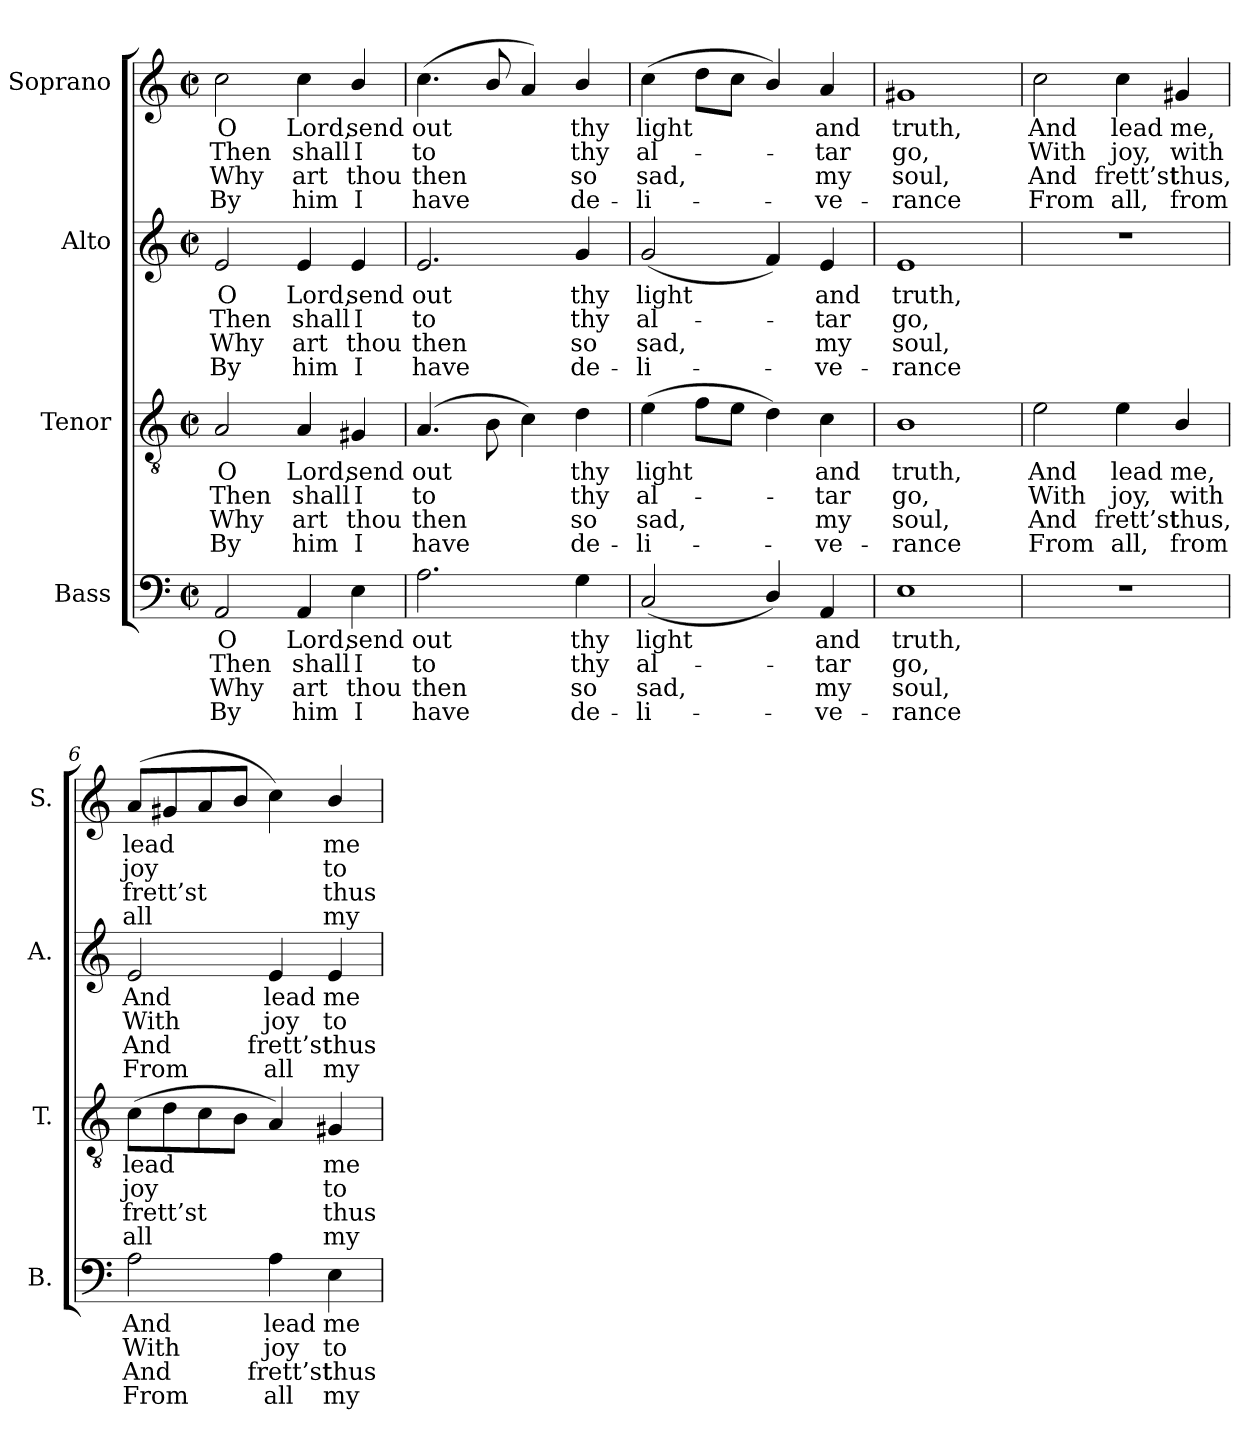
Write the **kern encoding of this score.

**kern	**text	**text	**text	**text	**kern	**text	**text	**text	**text	**kern	**text	**text	**text	**text	**kern	**text	**text	**text	**text
*part4	*part4	*part4	*part4	*part4	*part3	*part3	*part3	*part3	*part3	*part2	*part2	*part2	*part2	*part2	*part1	*part1	*part1	*part1	*part1
*staff4	*staff4	*staff4	*staff4	*staff4	*staff3	*staff3	*staff3	*staff3	*staff3	*staff2	*staff2	*staff2	*staff2	*staff2	*staff1	*staff1	*staff1	*staff1	*staff1
*I"Bass	*	*	*	*	*I"Tenor	*	*	*	*	*I"Alto	*	*	*	*	*I"Soprano	*	*	*	*
*I'B.	*	*	*	*	*I'T.	*	*	*	*	*I'A.	*	*	*	*	*I'S.	*	*	*	*
!!LO:PB:g=z
*clefF4	*	*	*	*	*clefGv2	*	*	*	*	*clefG2	*	*	*	*	*clefG2	*	*	*	*
*	*	*	*	*	*ITrd7c12	*	*	*	*	*	*	*	*	*	*	*	*	*	*
*k[]	*	*	*	*	*k[]	*	*	*	*	*k[]	*	*	*	*	*k[]	*	*	*	*
*a:	*	*	*	*	*a:	*	*	*	*	*a:	*	*	*	*	*a:	*	*	*	*
*M2/2	*	*	*	*	*M2/2	*	*	*	*	*M2/2	*	*	*	*	*M2/2	*	*	*	*
*met(c|)	*	*	*	*	*met(c|)	*	*	*	*	*met(c|)	*	*	*	*	*met(c|)	*	*	*	*
=1	=1	=1	=1	=1	=1	=1	=1	=1	=1	=1	=1	=1	=1	=1	=1	=1	=1	=1	=1
!	!LO:LY:b:color=#000000	!LO:LY:b:color=#000000	!LO:LY:b:color=#000000	!LO:LY:b:color=#000000	!	!	!	!	!	!	!	!	!	!	!	!	!	!	!
!	!	!	!	!	!	!LO:LY:b:color=#000000	!LO:LY:b:color=#000000	!LO:LY:b:color=#000000	!LO:LY:b:color=#000000	!	!	!	!	!	!	!	!	!	!
!	!	!	!	!	!	!	!	!	!	!	!LO:LY:b:color=#000000	!LO:LY:b:color=#000000	!LO:LY:b:color=#000000	!LO:LY:b:color=#000000	!	!	!	!	!
!	!	!	!	!	!	!	!	!	!	!	!	!	!	!	!	!LO:LY:b:color=#000000	!LO:LY:b:color=#000000	!LO:LY:b:color=#000000	!LO:LY:b:color=#000000
2AAi/	O	Then	Why	By	2AAi/	O	Then	Why	By	2ei/	O	Then	Why	By	2cci\	O	Then	Why	By
!	!LO:LY:b:color=#000000	!LO:LY:b:color=#000000	!LO:LY:b:color=#000000	!LO:LY:b:color=#000000	!	!	!	!	!	!	!	!	!	!	!	!	!	!	!
!	!	!	!	!	!	!LO:LY:b:color=#000000	!LO:LY:b:color=#000000	!LO:LY:b:color=#000000	!LO:LY:b:color=#000000	!	!	!	!	!	!	!	!	!	!
!	!	!	!	!	!	!	!	!	!	!	!LO:LY:b:color=#000000	!LO:LY:b:color=#000000	!LO:LY:b:color=#000000	!LO:LY:b:color=#000000	!	!	!	!	!
!	!	!	!	!	!	!	!	!	!	!	!	!	!	!	!	!LO:LY:b:color=#000000	!LO:LY:b:color=#000000	!LO:LY:b:color=#000000	!LO:LY:b:color=#000000
4AAi/	Lord,	shall	art	him	4AAi/	Lord,	shall	art	him	4ei/	Lord,	shall	art	him	4cci\	Lord,	shall	art	him
!	!LO:LY:b:color=#000000	!LO:LY:b:color=#000000	!LO:LY:b:color=#000000	!LO:LY:b:color=#000000	!	!	!	!	!	!	!	!	!	!	!	!	!	!	!
!	!	!	!	!	!	!LO:LY:b:color=#000000	!LO:LY:b:color=#000000	!LO:LY:b:color=#000000	!LO:LY:b:color=#000000	!	!	!	!	!	!	!	!	!	!
!	!	!	!	!	!	!	!	!	!	!	!LO:LY:b:color=#000000	!LO:LY:b:color=#000000	!LO:LY:b:color=#000000	!LO:LY:b:color=#000000	!	!	!	!	!
!	!	!	!	!	!	!	!	!	!	!	!	!	!	!	!	!LO:LY:b:color=#000000	!LO:LY:b:color=#000000	!LO:LY:b:color=#000000	!LO:LY:b:color=#000000
4Ei\	send	I	thou	I	4GG#Xi/	send	I	thou	I	4ei/	send	I	thou	I	4bi/	send	I	thou	I
=2	=2	=2	=2	=2	=2	=2	=2	=2	=2	=2	=2	=2	=2	=2	=2	=2	=2	=2	=2
!	!LO:LY:b:color=#000000	!LO:LY:b:color=#000000	!LO:LY:b:color=#000000	!LO:LY:b:color=#000000	!	!	!	!	!	!	!	!	!	!	!	!	!	!	!
!	!	!	!	!	!	!LO:LY:b:color=#000000	!LO:LY:b:color=#000000	!LO:LY:b:color=#000000	!LO:LY:b:color=#000000	!	!	!	!	!	!	!	!	!	!
!	!	!	!	!	!	!	!	!	!	!	!LO:LY:b:color=#000000	!LO:LY:b:color=#000000	!LO:LY:b:color=#000000	!LO:LY:b:color=#000000	!	!	!	!	!
!	!	!	!	!	!	!	!	!	!	!	!	!	!	!	!	!LO:LY:b:color=#000000	!LO:LY:b:color=#000000	!LO:LY:b:color=#000000	!LO:LY:b:color=#000000
2.Ai\	out	to	then	have	(4.AAi/	out	to	then	have	2.ei/	out	to	then	have	(4.cci\	out	to	then	have
.	.	.	.	.	8BBi\	.	.	.	.	.	.	.	.	.	8bi/	.	.	.	.
.	.	.	.	.	4Ci\)	.	.	.	.	.	.	.	.	.	4ai/)	.	.	.	.
!	!LO:LY:b:color=#000000	!LO:LY:b:color=#000000	!LO:LY:b:color=#000000	!LO:LY:b:color=#000000	!	!	!	!	!	!	!	!	!	!	!	!	!	!	!
!	!	!	!	!	!	!LO:LY:b:color=#000000	!LO:LY:b:color=#000000	!LO:LY:b:color=#000000	!LO:LY:b:color=#000000	!	!	!	!	!	!	!	!	!	!
!	!	!	!	!	!	!	!	!	!	!	!LO:LY:b:color=#000000	!LO:LY:b:color=#000000	!LO:LY:b:color=#000000	!LO:LY:b:color=#000000	!	!	!	!	!
!	!	!	!	!	!	!	!	!	!	!	!	!	!	!	!	!LO:LY:b:color=#000000	!LO:LY:b:color=#000000	!LO:LY:b:color=#000000	!LO:LY:b:color=#000000
4Gi\	thy	thy	so	de-	4Di\	thy	thy	so	de-	4gi/	thy	thy	so	de-	4bi/	thy	thy	so	de-
=3	=3	=3	=3	=3	=3	=3	=3	=3	=3	=3	=3	=3	=3	=3	=3	=3	=3	=3	=3
!	!LO:LY:b:color=#000000	!LO:LY:b:color=#000000	!LO:LY:b:color=#000000	!LO:LY:b:color=#000000	!	!	!	!	!	!	!	!	!	!	!	!	!	!	!
!	!	!	!	!	!	!LO:LY:b:color=#000000	!LO:LY:b:color=#000000	!LO:LY:b:color=#000000	!LO:LY:b:color=#000000	!	!	!	!	!	!	!	!	!	!
!	!	!	!	!	!	!	!	!	!	!	!LO:LY:b:color=#000000	!LO:LY:b:color=#000000	!LO:LY:b:color=#000000	!LO:LY:b:color=#000000	!	!	!	!	!
!	!	!	!	!	!	!	!	!	!	!	!	!	!	!	!	!LO:LY:b:color=#000000	!LO:LY:b:color=#000000	!LO:LY:b:color=#000000	!LO:LY:b:color=#000000
(2Ci/	light	al-	-sad,	li-	(4Ei\	light	al-	-sad,	li-	(2gi/	light	al-	-sad,	li-	(4cci\	light	al-	-sad,	li-
.	.	.	.	.	8Fi\L	.	.	.	.	.	.	.	.	.	8ddi\L	.	.	.	.
.	.	.	.	.	8Ei\J	.	.	.	.	.	.	.	.	.	8cci\J	.	.	.	.
4Di/)	.	.	.	.	4Di\)	.	.	.	.	4fi/)	.	.	.	.	4bi/)	.	.	.	.
!	!LO:LY:b:color=#000000	!LO:LY:b:color=#000000	!LO:LY:b:color=#000000	!LO:LY:b:color=#000000	!	!	!	!	!	!	!	!	!	!	!	!	!	!	!
!	!	!	!	!	!	!LO:LY:b:color=#000000	!LO:LY:b:color=#000000	!LO:LY:b:color=#000000	!LO:LY:b:color=#000000	!	!	!	!	!	!	!	!	!	!
!	!	!	!	!	!	!	!	!	!	!	!LO:LY:b:color=#000000	!LO:LY:b:color=#000000	!LO:LY:b:color=#000000	!LO:LY:b:color=#000000	!	!	!	!	!
!	!	!	!	!	!	!	!	!	!	!	!	!	!	!	!	!LO:LY:b:color=#000000	!LO:LY:b:color=#000000	!LO:LY:b:color=#000000	!LO:LY:b:color=#000000
4AAi/	and	-tar	-my	ve-	4Ci\	and	-tar	-my	ve-	4ei/	and	-tar	-my	ve-	4ai/	and	-tar	-my	ve-
=4	=4	=4	=4	=4	=4	=4	=4	=4	=4	=4	=4	=4	=4	=4	=4	=4	=4	=4	=4
!	!LO:LY:b:color=#000000	!LO:LY:b:color=#000000	!LO:LY:b:color=#000000	!LO:LY:b:color=#000000	!	!	!	!	!	!	!	!	!	!	!	!	!	!	!
!	!	!	!	!	!	!LO:LY:b:color=#000000	!LO:LY:b:color=#000000	!LO:LY:b:color=#000000	!LO:LY:b:color=#000000	!	!	!	!	!	!	!	!	!	!
!	!	!	!	!	!	!	!	!	!	!	!LO:LY:b:color=#000000	!LO:LY:b:color=#000000	!LO:LY:b:color=#000000	!LO:LY:b:color=#000000	!	!	!	!	!
!	!	!	!	!	!	!	!	!	!	!	!	!	!	!	!	!LO:LY:b:color=#000000	!LO:LY:b:color=#000000	!LO:LY:b:color=#000000	!LO:LY:b:color=#000000
1Ei	truth,	go,	-soul,	rance	1BBi	truth,	go,	-soul,	rance	1ei	truth,	go,	-soul,	rance	1g#Xi	truth,	go,	-soul,	rance
=5	=5	=5	=5	=5	=5	=5	=5	=5	=5	=5	=5	=5	=5	=5	=5	=5	=5	=5	=5
!	!	!	!	!	!	!LO:LY:b:color=#000000	!LO:LY:b:color=#000000	!LO:LY:b:color=#000000	!LO:LY:b:color=#000000	!	!	!	!	!	!	!	!	!	!
!	!	!	!	!	!	!	!	!	!	!	!	!	!	!	!	!LO:LY:b:color=#000000	!LO:LY:b:color=#000000	!LO:LY:b:color=#000000	!LO:LY:b:color=#000000
1r	.	.	.	.	2Ei\	And	With	And	From	1r	.	.	.	.	2cci\	And	With	And	From
!	!	!	!	!	!	!LO:LY:b:color=#000000	!LO:LY:b:color=#000000	!LO:LY:b:color=#000000	!LO:LY:b:color=#000000	!	!	!	!	!	!	!	!	!	!
!	!	!	!	!	!	!	!	!	!	!	!	!	!	!	!	!LO:LY:b:color=#000000	!LO:LY:b:color=#000000	!LO:LY:b:color=#000000	!LO:LY:b:color=#000000
.	.	.	.	.	4Ei\	lead	joy,	frett’st	all,	.	.	.	.	.	4cci\	lead	joy,	frett’st	all,
!	!	!	!	!	!	!LO:LY:b:color=#000000	!LO:LY:b:color=#000000	!LO:LY:b:color=#000000	!LO:LY:b:color=#000000	!	!	!	!	!	!	!	!	!	!
!	!	!	!	!	!	!	!	!	!	!	!	!	!	!	!	!LO:LY:b:color=#000000	!LO:LY:b:color=#000000	!LO:LY:b:color=#000000	!LO:LY:b:color=#000000
.	.	.	.	.	4BBi/	me,	with	thus,	from	.	.	.	.	.	4g#Xi/	me,	with	thus,	from
=6	=6	=6	=6	=6	=6	=6	=6	=6	=6	=6	=6	=6	=6	=6	=6	=6	=6	=6	=6
!	!LO:LY:b:color=#000000	!LO:LY:b:color=#000000	!LO:LY:b:color=#000000	!LO:LY:b:color=#000000	!	!	!	!	!	!	!	!	!	!	!	!	!	!	!
!	!	!	!	!	!	!LO:LY:b:color=#000000	!LO:LY:b:color=#000000	!LO:LY:b:color=#000000	!LO:LY:b:color=#000000	!	!	!	!	!	!	!	!	!	!
!	!	!	!	!	!	!	!	!	!	!	!LO:LY:b:color=#000000	!LO:LY:b:color=#000000	!LO:LY:b:color=#000000	!LO:LY:b:color=#000000	!	!	!	!	!
!	!	!	!	!	!	!	!	!	!	!	!	!	!	!	!	!LO:LY:b:color=#000000	!LO:LY:b:color=#000000	!LO:LY:b:color=#000000	!LO:LY:b:color=#000000
2Ai\	And	With	And	From	(8Ci\L	lead	joy	frett’st	all	2ei/	And	With	And	From	(8ai/L	lead	joy	frett’st	all
.	.	.	.	.	8Di\	.	.	.	.	.	.	.	.	.	8g#Xi/	.	.	.	.
.	.	.	.	.	8Ci\	.	.	.	.	.	.	.	.	.	8ai/	.	.	.	.
.	.	.	.	.	8BBi\J	.	.	.	.	.	.	.	.	.	8bi/J	.	.	.	.
!	!LO:LY:b:color=#000000	!LO:LY:b:color=#000000	!LO:LY:b:color=#000000	!LO:LY:b:color=#000000	!	!	!	!	!	!	!	!	!	!	!	!	!	!	!
!	!	!	!	!	!	!	!	!	!	!	!LO:LY:b:color=#000000	!LO:LY:b:color=#000000	!LO:LY:b:color=#000000	!LO:LY:b:color=#000000	!	!	!	!	!
4Ai\	lead	joy	frett’st	all	4AAi/)	.	.	.	.	4ei/	lead	joy	frett’st	all	4cci\)	.	.	.	.
!	!LO:LY:b:color=#000000	!LO:LY:b:color=#000000	!LO:LY:b:color=#000000	!LO:LY:b:color=#000000	!	!	!	!	!	!	!	!	!	!	!	!	!	!	!
!	!	!	!	!	!	!LO:LY:b:color=#000000	!LO:LY:b:color=#000000	!LO:LY:b:color=#000000	!LO:LY:b:color=#000000	!	!	!	!	!	!	!	!	!	!
!	!	!	!	!	!	!	!	!	!	!	!LO:LY:b:color=#000000	!LO:LY:b:color=#000000	!LO:LY:b:color=#000000	!LO:LY:b:color=#000000	!	!	!	!	!
!	!	!	!	!	!	!	!	!	!	!	!	!	!	!	!	!LO:LY:b:color=#000000	!LO:LY:b:color=#000000	!LO:LY:b:color=#000000	!LO:LY:b:color=#000000
4Ei\	me	to	thus	my	4GG#Xi/	me	to	thus	my	4ei/	me	to	thus	my	4bi/	me	to	thus	my
=	=	=	=	=	=	=	=	=	=	=	=	=	=	=	=	=	=	=	=
*-	*-	*-	*-	*-	*-	*-	*-	*-	*-	*-	*-	*-	*-	*-	*-	*-	*-	*-	*-
